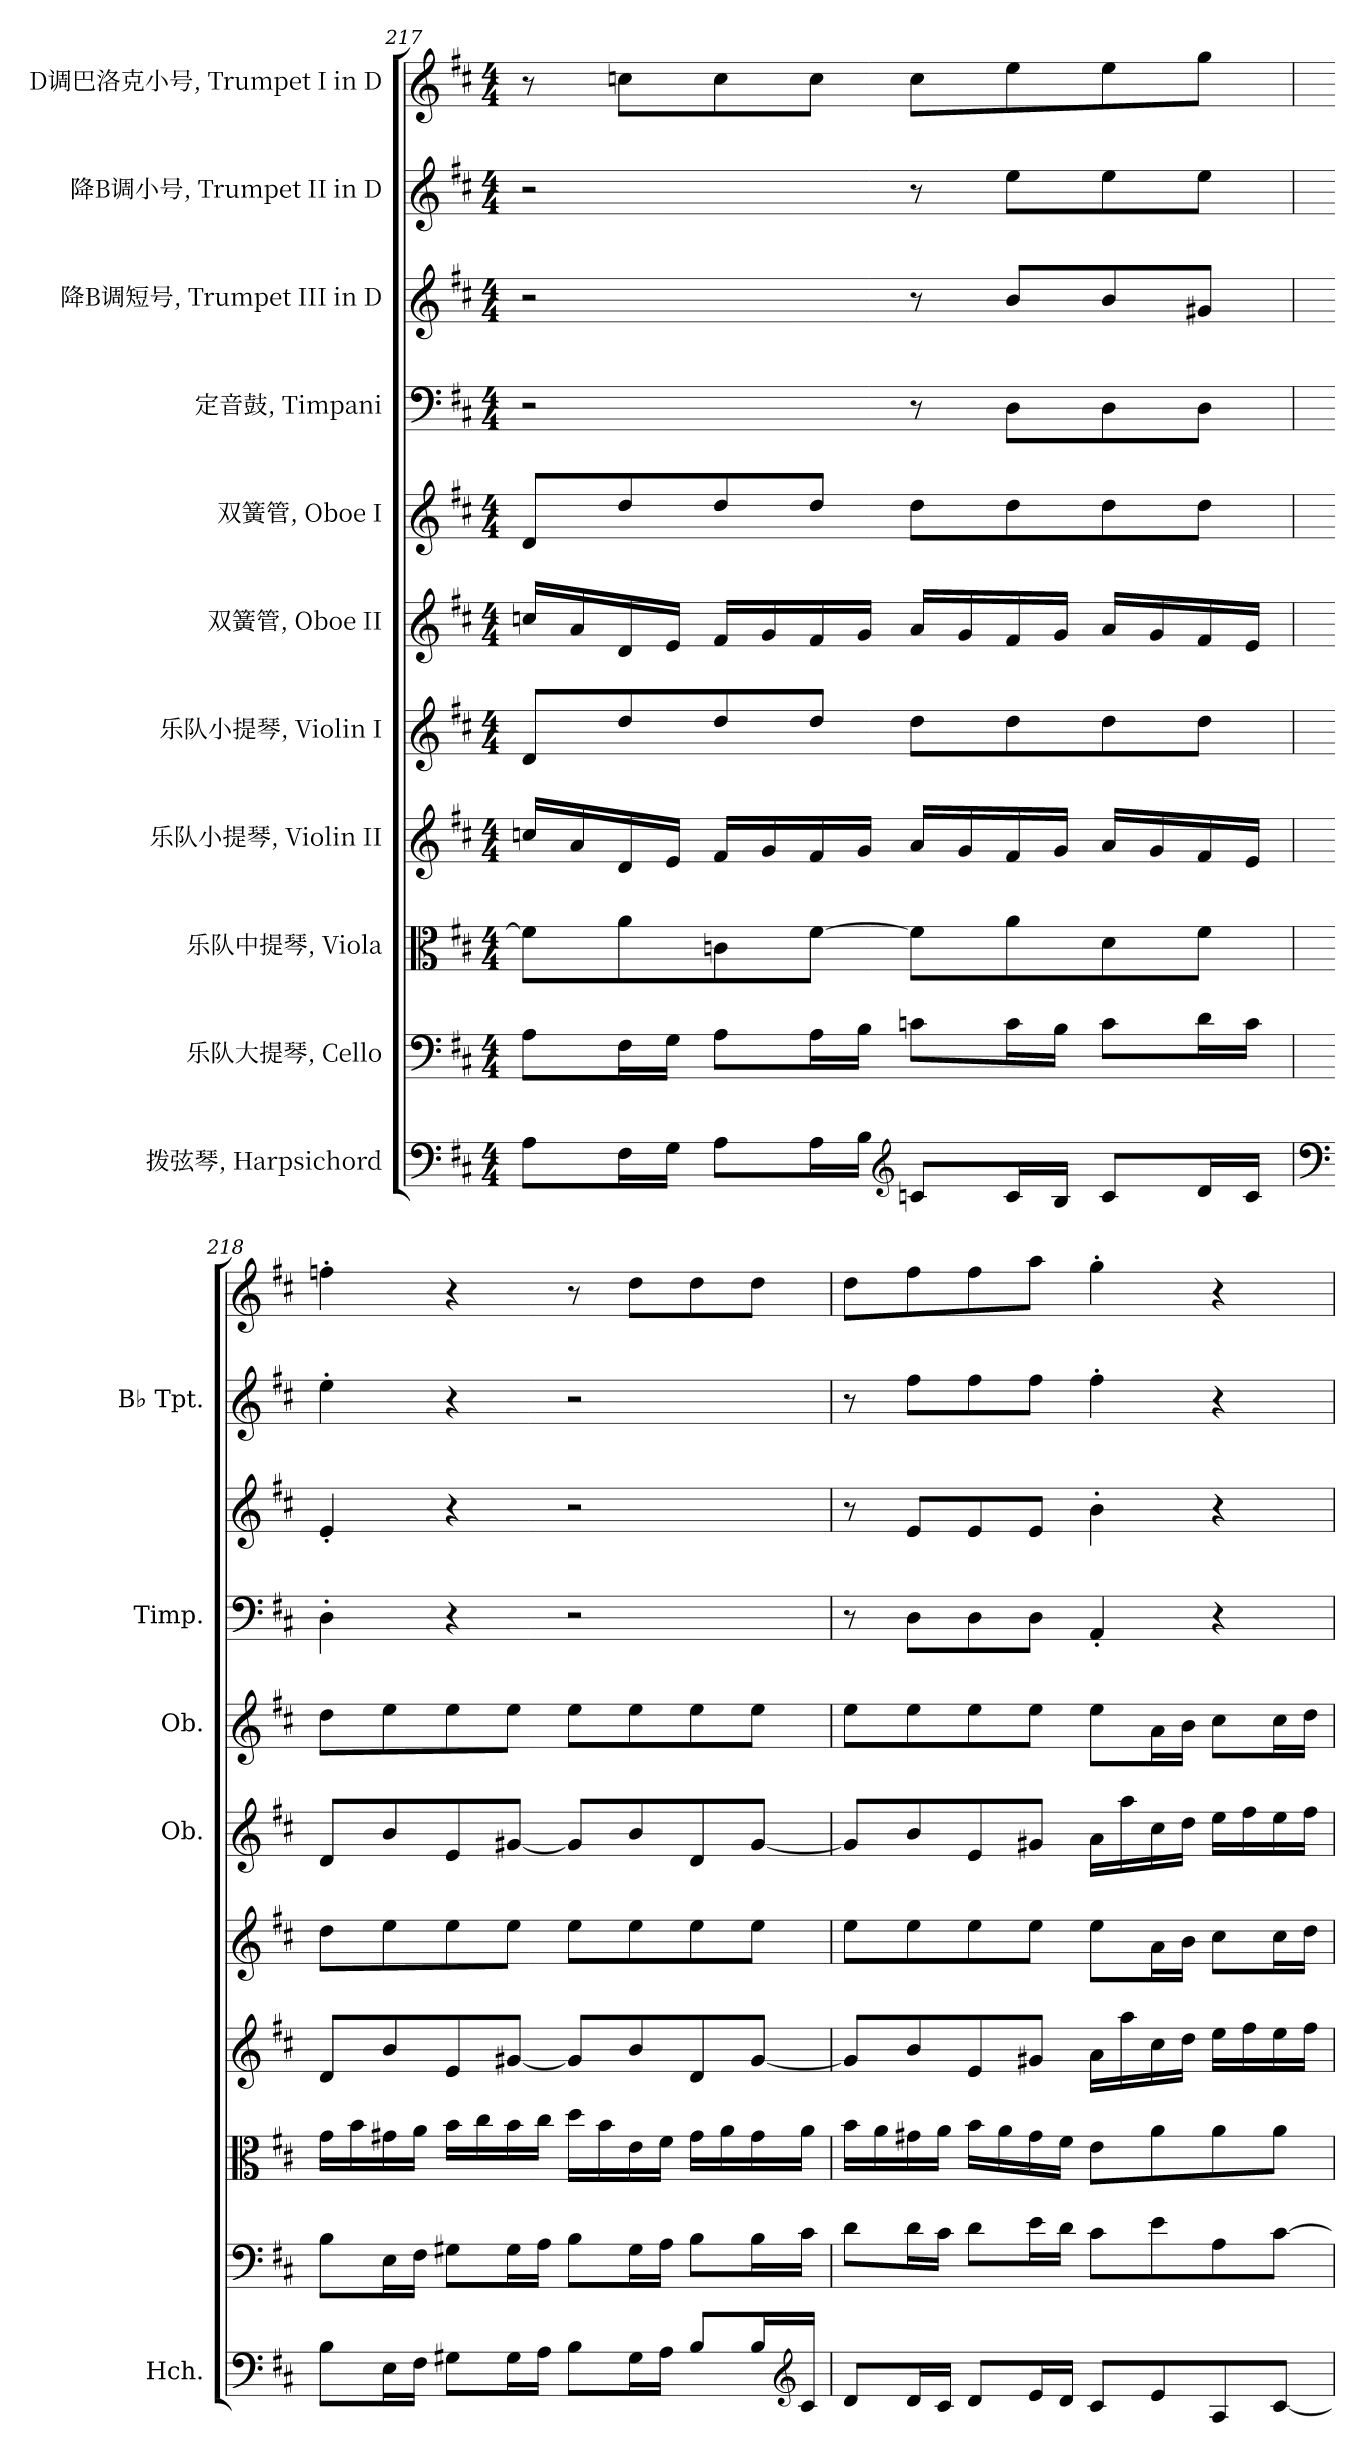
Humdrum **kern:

**kern	**kern	**kern	**kern	**kern	**kern	**kern	**kern	**kern	**kern	**kern
*part11	*part10	*part9	*part8	*part7	*part6	*part5	*part4	*part3	*part2	*part1
*staff11	*staff10	*staff9	*staff8	*staff7	*staff6	*staff5	*staff4	*staff3	*staff2	*staff1
*I"拨弦琴, Harpsichord	*I"乐队大提琴, Cello	*I"乐队中提琴, Viola	*I"乐队小提琴, Violin II	*I"乐队小提琴, Violin I	*I"双簧管, Oboe II	*I"双簧管, Oboe I	*I"定音鼓, Timpani	*I"降B调短号, Trumpet III in D	*I"降B调小号, Trumpet II in D	*I"D调巴洛克小号, Trumpet I in D
*I'Hch.	*	*	*	*	*I'Ob.	*I'Ob.	*I'Timp.	*	*I'B♭ Tpt.	*
!!LO:PB:g=z
*clefF4	*clefF4	*clefC3	*clefG2	*clefG2	*clefG2	*clefG2	*clefF4	*clefG2	*clefG2	*clefG2
*	*	*	*	*	*	*	*	*ITrd1c2	*ITrd1c2	*ITrd-1c-2
*k[f#c#]	*k[f#c#]	*k[f#c#]	*k[f#c#]	*k[f#c#]	*k[f#c#]	*k[f#c#]	*k[f#c#]	*k[]	*k[]	*k[f#c#g#d#]
*M4/4	*M4/4	*M4/4	*M4/4	*M4/4	*M4/4	*M4/4	*M4/4	*M4/4	*M4/4	*M4/4
=217	=217	=217	=217	=217	=217	=217	=217	=217	=217	=217
8A\L	8A\L	8f#\L]	16ccn/LL	8d/L	16ccn/LL	8d/L	2r	2r	2r	8r
.	.	.	16a/	.	16a/	.	.	.	.	.
16F#\L	16F#\L	8a\	16d/	8dd/	16d/	8dd/	.	.	.	8ddn\L
16G\JJ	16G\JJ	.	16e/JJ	.	16e/JJ	.	.	.	.	.
8A\L	8A\L	8cn\	16f#/LL	8dd/	16f#/LL	8dd/	.	.	.	8dd\
.	.	.	16g/	.	16g/	.	.	.	.	.
16A\L	16A\L	[8f#\J	16f#/	8dd/J	16f#/	8dd/J	.	.	.	8dd\J
16B\JJ	16B\JJ	.	16g/JJ	.	16g/JJ	.	.	.	.	.
*clefG2	*	*	*	*	*	*	*	*	*	*
8cn/L	8cn\L	8f#\L]	16a/LL	8dd\L	16a/LL	8dd\L	8r	8r	8r	8dd\L
.	.	.	16g/	.	16g/	.	.	.	.	.
16c/L	16c\L	8a\	16f#/	8dd\	16f#/	8dd\	8D\L	8a/L	8dd\L	8ff#\
16B/JJ	16B\JJ	.	16g/JJ	.	16g/JJ	.	.	.	.	.
8c/L	8c\L	8d\	16a/LL	8dd\	16a/LL	8dd\	8D\	8a/	8dd\	8ff#\
.	.	.	16g/	.	16g/	.	.	.	.	.
16d/L	16d\L	8f#\J	16f#/	8dd\J	16f#/	8dd\J	8D\J	8f#X/J	8dd\J	8aa\J
16c/JJ	16c\JJ	.	16e/JJ	.	16e/JJ	.	.	.	.	.
!!LO:PB:g=z
=218	=218	=218	=218	=218	=218	=218	=218	=218	=218	=218
*clefF4	*	*	*	*	*	*	*	*	*	*
8B\L	8B\L	16g\LL	8d/L	8dd\L	8d/L	8dd\L	4D'\	4d'/	4dd'\	4ggn'\
.	.	16b\	.	.	.	.	.	.	.	.
16E\L	16E\L	16g#X\	8b/	8ee\	8b/	8ee\	.	.	.	.
16F#\JJ	16F#\JJ	16a\JJ	.	.	.	.	.	.	.	.
8G#X\L	8G#X\L	16b\LL	8e/	8ee\	8e/	8ee\	4r	4r	4r	4r
.	.	16cc#\	.	.	.	.	.	.	.	.
16G#\L	16G#\L	16b\	[8g#X/J	8ee\J	[8g#X/J	8ee\J	.	.	.	.
16A\JJ	16A\JJ	16cc#\JJ	.	.	.	.	.	.	.	.
8B\L	8B\L	16dd\LL	8g#/L]	8ee\L	8g#/L]	8ee\L	2r	2r	2r	8r
.	.	16b\	.	.	.	.	.	.	.	.
16G#\L	16G#\L	16e\	8b/	8ee\	8b/	8ee\	.	.	.	8ee\L
16A\JJ	16A\JJ	16f#\JJ	.	.	.	.	.	.	.	.
8B/L	8B\L	16g#\LL	8d/	8ee\	8d/	8ee\	.	.	.	8ee\
.	.	16a\	.	.	.	.	.	.	.	.
16B/L	16B\L	16g#\	[8g#/J	8ee\J	[8g#/J	8ee\J	.	.	.	8ee\J
*clefG2	*	*	*	*	*	*	*	*	*	*
16c#/JJ	16c#\JJ	16a\JJ	.	.	.	.	.	.	.	.
=219	=219	=219	=219	=219	=219	=219	=219	=219	=219	=219
8d/L	8d\L	16b\LL	8g#/L]	8ee\L	8g#/L]	8ee\L	8r	8r	8r	8ee\L
.	.	16a\	.	.	.	.	.	.	.	.
16d/L	16d\L	16g#X\	8b/	8ee\	8b/	8ee\	8D\L	8d/L	8ee\L	8gg#\
16c#/JJ	16c#\JJ	16a\JJ	.	.	.	.	.	.	.	.
8d/L	8d\L	16b\LL	8e/	8ee\	8e/	8ee\	8D\	8d/	8ee\	8gg#\
.	.	16a\	.	.	.	.	.	.	.	.
16e/L	16e\L	16g#\	8g#X/J	8ee\J	8g#X/J	8ee\J	8D\J	8d/J	8ee\J	8bb\J
16d/JJ	16d\JJ	16f#\JJ	.	.	.	.	.	.	.	.
8c#/L	8c#\L	8e\L	16a\LL	8ee\L	16a\LL	8ee\L	4AA'/	4a'\	4ee'\	4aa'\
.	.	.	16aa\	.	16aa\	.	.	.	.	.
8e/	8e\	8a\	16cc#\	16a\L	16cc#\	16a\L	.	.	.	.
.	.	.	16dd\JJ	16b\JJ	16dd\JJ	16b\JJ	.	.	.	.
8A/	8A\	8a\	16ee\LL	8cc#\L	16ee\LL	8cc#\L	4r	4r	4r	4r
.	.	.	16ff#\	.	16ff#\	.	.	.	.	.
[8c#/J	[8c#\J	8a\J	16ee\	16cc#\L	16ee\	16cc#\L	.	.	.	.
.	.	.	16ff#\JJ	16dd\JJ	16ff#\JJ	16dd\JJ	.	.	.	.
=	=	=	=	=	=	=	=	=	=	=
*-	*-	*-	*-	*-	*-	*-	*-	*-	*-	*-
